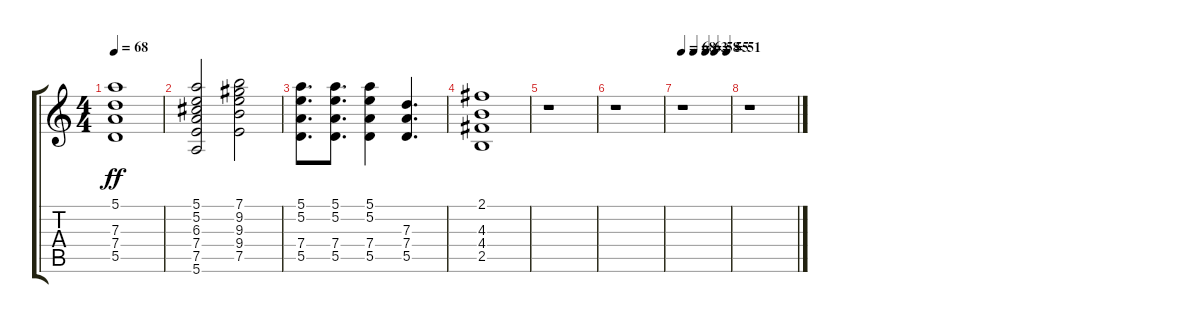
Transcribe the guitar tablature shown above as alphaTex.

\track "" {instrument distortionguitar}
\staff {score tabs}
\tuning (E4 B3 G3 D3 A2 E2) {hide}
\ts (4 4)
\tempo 68
\clef g2
\ks c
(5.1 7.3 7.4 5.5).1{dy ff} |
(5.1 5.2 6.3 7.4 7.5 5.6).2 (7.1 9.2 9.3 9.4 7.5).2 |
(5.1 5.2 7.4 5.5).8{d} (5.1 5.2 7.4 5.5).8{d} (5.1 5.2 7.4 5.5).4 (7.3 7.4 5.5).4{d} |
(2.1 4.3 4.4 2.5).1 |
r.1 |
r.1 |
\tempo 68
\tempo (63 0.25)
\tempo (58 0.5)
\tempo (55 0.6875)
\tempo (51 0.9375)
r.1 |
r.1
